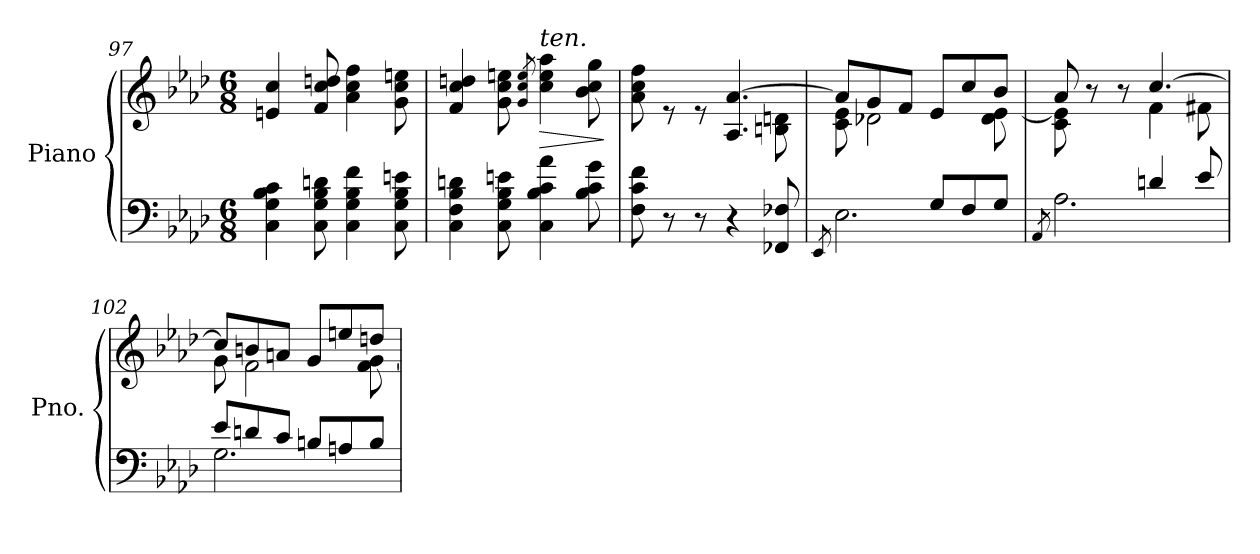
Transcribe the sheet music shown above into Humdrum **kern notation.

**kern	**kern	**dynam
*part1	*part1	*part1
*staff2	*staff1	*staff1/2
*I"Piano	*	*
*I'Pno.	*	*
*clefF4	*clefG2	*
*k[b-e-a-d-]	*k[b-e-a-d-]	*
*M6/8	*M6/8	*
=97	=97	=97
4C\ 4G\ 4B-\ 4c\	4en/ 4cc/	.
8C\ 8G\ 8B-\ 8dn\	8f/ 8cc/ 8ddn/	.
4C\ 4G\ 4B-\ 4f\	4a-\ 4cc\ 4ff\	.
8C\ 8G\ 8B-\ 8en\	8g\ 8cc\ 8een\	.
=98	=98	=98
4C\ 4F\ 4B-\ 4dn\	4f/ 4cc/ 4ddn/	.
8C\ 8G\ 8B-\ 8en\	8g\ 8cc\ 8een\	.
.	8qg/ 8qcc/ 8qee/	.
!	!LO:TX:a:i:t=ten.	!
!	!	!LO:HP:b
4C\ 4B-\ 4c\ 4a-\	4cc\ 4ee\ 4aa-\	>
8B-\ 8c\ 8g\	8b-\ 8cc\ 8gg\	.
.	.	]
=99	=99	=99
*	*^	*
8F\ 8c\ 8f\	8a-\ 8cc\ 8ff\	4.rgyy	.
8r	8re	.	.
8r	8re	.	.
4r	4.A-/ [4.a-/	4rAyy	.
8FF-X/ 8F-X/	.	8Bn\ 8dn\	.
*	*v	*v	*
=100	=100	=100
*^	*	*
.	8qEE-/	.	.
*	*	*^	*
*	*	*	*^	*
8ryy	2.E-\	8a-/L]	8reeeyy	8c\ 8e-\L	.
8B-X/	.	8g/	2d-X\	2ryy	.
8A-/J	.	8f/J	.	.	.
8G/L	.	8e-/L	.	.	.
8F/	.	8cc/	.	.	.
8G/J	.	8b-/J	8d-\ [8e-\	8ryy	.
*	*	*v	*v	*v	*
!!LO:LB:g=z
=101	=101	=101	=101
.	8qAA-/	.	.
*	*	*^	*
4.rAyy	2.A-\	8a-/	8c\ 8e-\]	.
.	.	8r	8ryy	.
.	.	8r	8ryy	.
4dn/	.	[4.cc/	4f\	.
8e-/	.	.	8f#X\	.
=102	=102	=102	=102	=102
8e-/L	2.G\	8cc/L]	8g\	.
8dn/	.	8bn/	2f\	.
8c/J	.	8an/J	.	.
8Bn/L	.	8g/L	.	.
8An/	.	8een/	.	.
8B/J	.	8ddn/J	8f\ [8g\	.
*v	*v	*	*	*
*	*v	*v	*
=	=	=
*-	*-	*-
